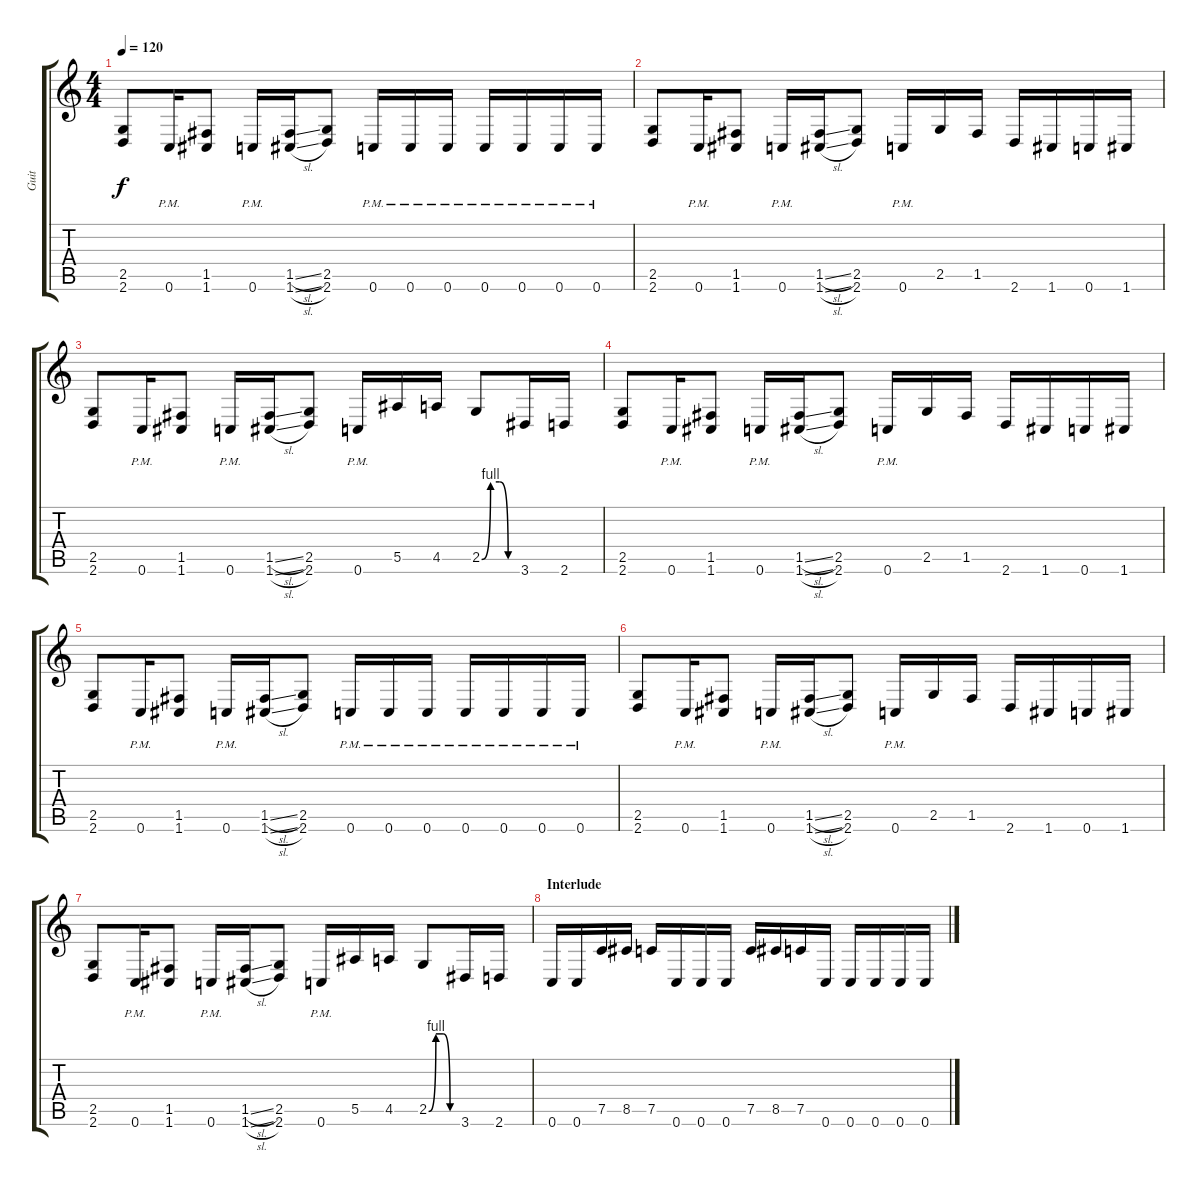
\track ("Guit" "Guit") {instrument distortionguitar}
\staff {score tabs}
\tuning (C4 G3 Eb3 Bb2 F2 C2) {hide}
\ts (4 4)
\tempo 120
\clef g2
\ks c
(2.5 2.6).8{dy f} 0.6{pm}.16 (1.5 1.6).8 0.6{pm}.16 (1.5{sl} 1.6{sl}).16 (2.5 2.6).8 0.6{pm}.16 0.6{pm}.16 0.6{pm}.16 0.6{pm}.16 0.6{pm}.16 0.6{pm}.16 0.6{pm}.16 |
(2.5 2.6).8 0.6{pm}.16 (1.5 1.6).8 0.6{pm}.16 (1.5{sl} 1.6{sl}).16 (2.5 2.6).8 0.6{pm}.16 2.5.16 1.5.16 2.6.16 1.6.16 0.6.16 1.6.16 |
(2.5 2.6).8 0.6{pm}.16 (1.5 1.6).8 0.6{pm}.16 (1.5{sl} 1.6{sl}).16 (2.5 2.6).8 0.6{pm}.16 5.5.16 4.5.16 2.5{be (custom 0 0 15 4 30 4 45 0 60 0)}.8 3.6.16 2.6.16 |
(2.5 2.6).8 0.6{pm}.16 (1.5 1.6).8 0.6{pm}.16 (1.5{sl} 1.6{sl}).16 (2.5 2.6).8 0.6{pm}.16 2.5.16 1.5.16 2.6.16 1.6.16 0.6.16 1.6.16 |
(2.5 2.6).8 0.6{pm}.16 (1.5 1.6).8 0.6{pm}.16 (1.5{sl} 1.6{sl}).16 (2.5 2.6).8 0.6{pm}.16 0.6{pm}.16 0.6{pm}.16 0.6{pm}.16 0.6{pm}.16 0.6{pm}.16 0.6{pm}.16 |
(2.5 2.6).8 0.6{pm}.16 (1.5 1.6).8 0.6{pm}.16 (1.5{sl} 1.6{sl}).16 (2.5 2.6).8 0.6{pm}.16 2.5.16 1.5.16 2.6.16 1.6.16 0.6.16 1.6.16 |
(2.5 2.6).8 0.6{pm}.16 (1.5 1.6).8 0.6{pm}.16 (1.5{sl} 1.6{sl}).16 (2.5 2.6).8 0.6{pm}.16 5.5.16 4.5.16 2.5{be (custom 0 0 15 4 30 4 45 0 60 0)}.8 3.6.16 2.6.16 |
\section ("" "Interlude")
0.6.16 0.6.16 7.5.16 8.5.16 7.5.16 0.6.16 0.6.16 0.6.16 7.5.16 8.5.16 7.5.16 0.6.16 0.6.16 0.6.16 0.6.16 0.6.16
